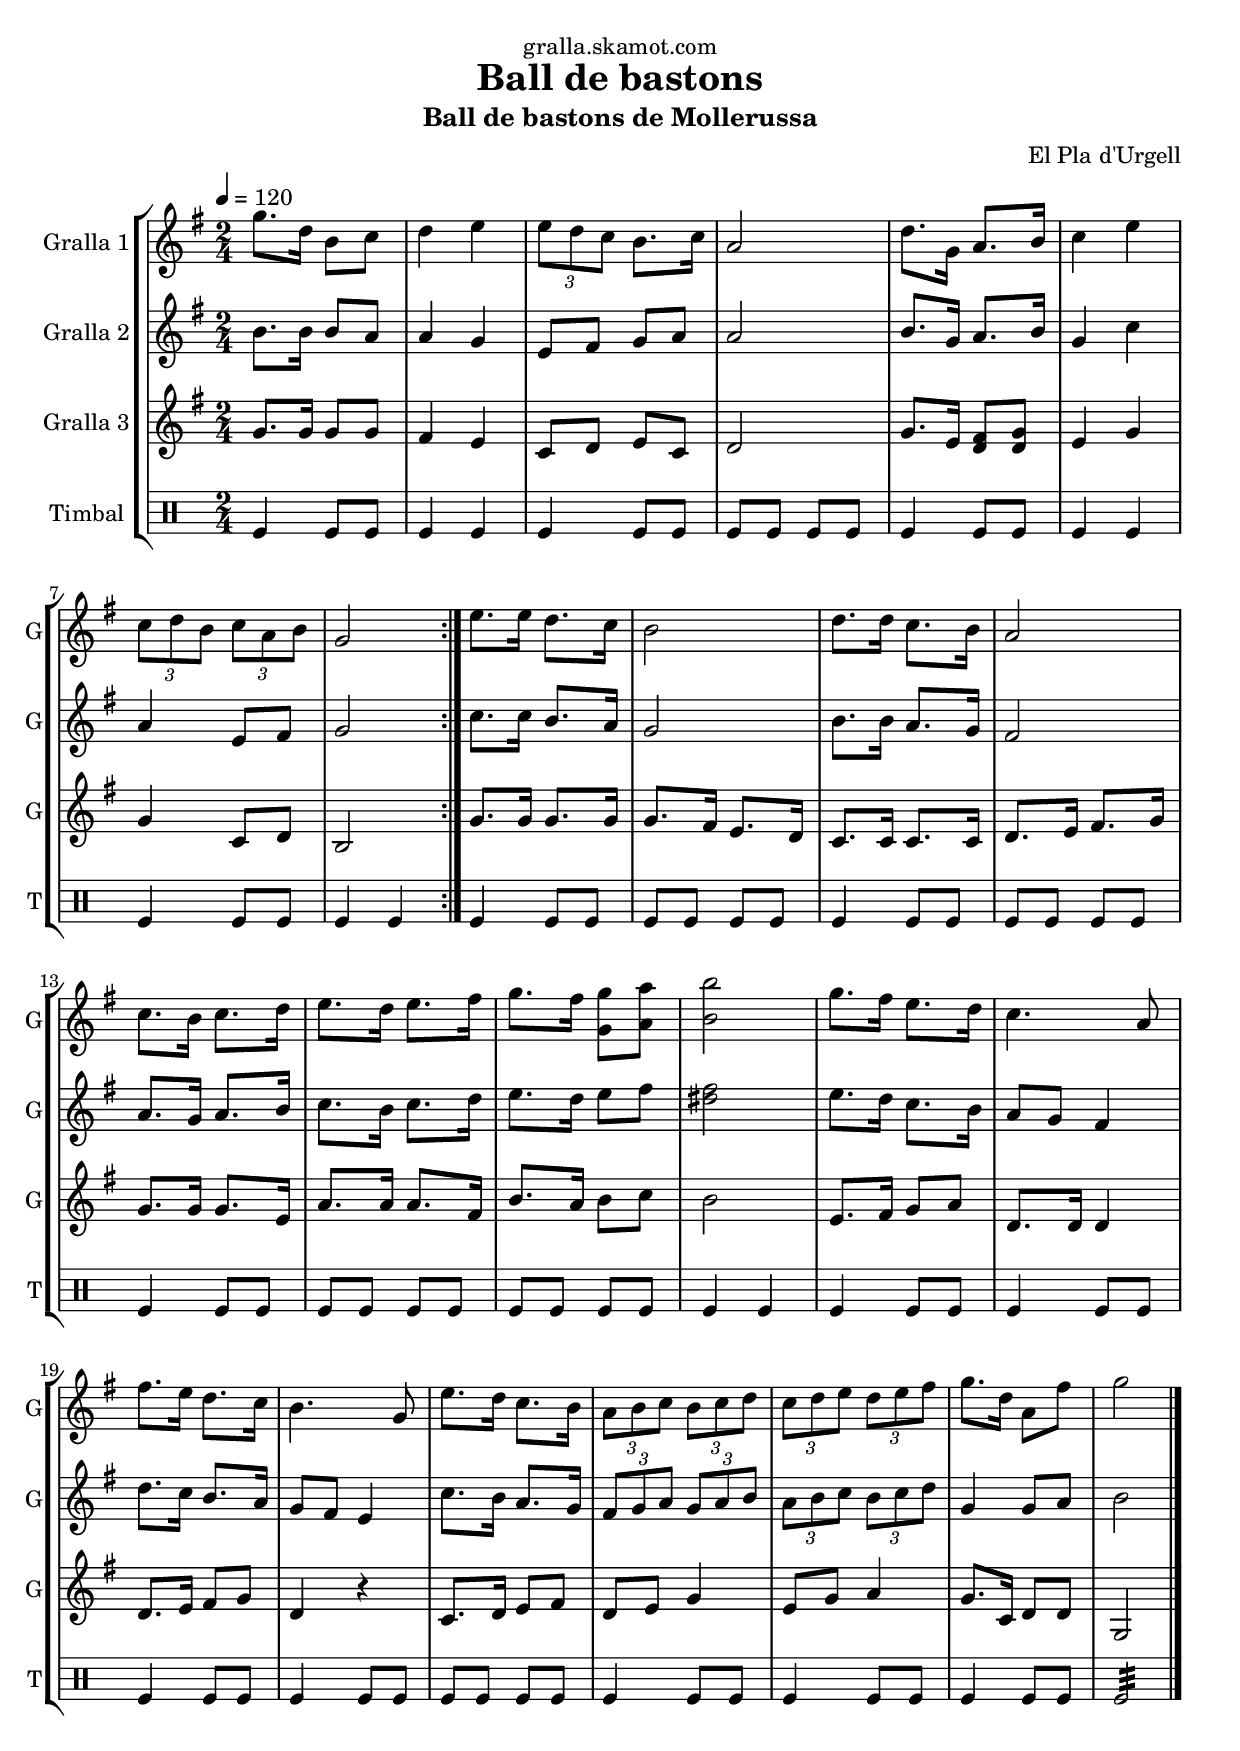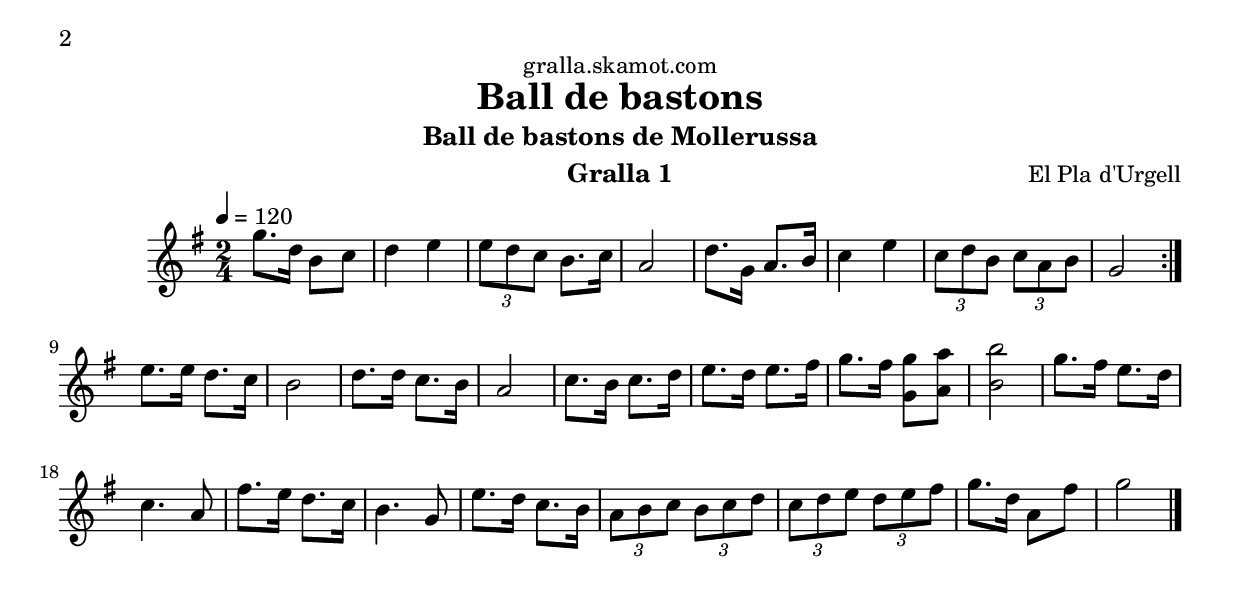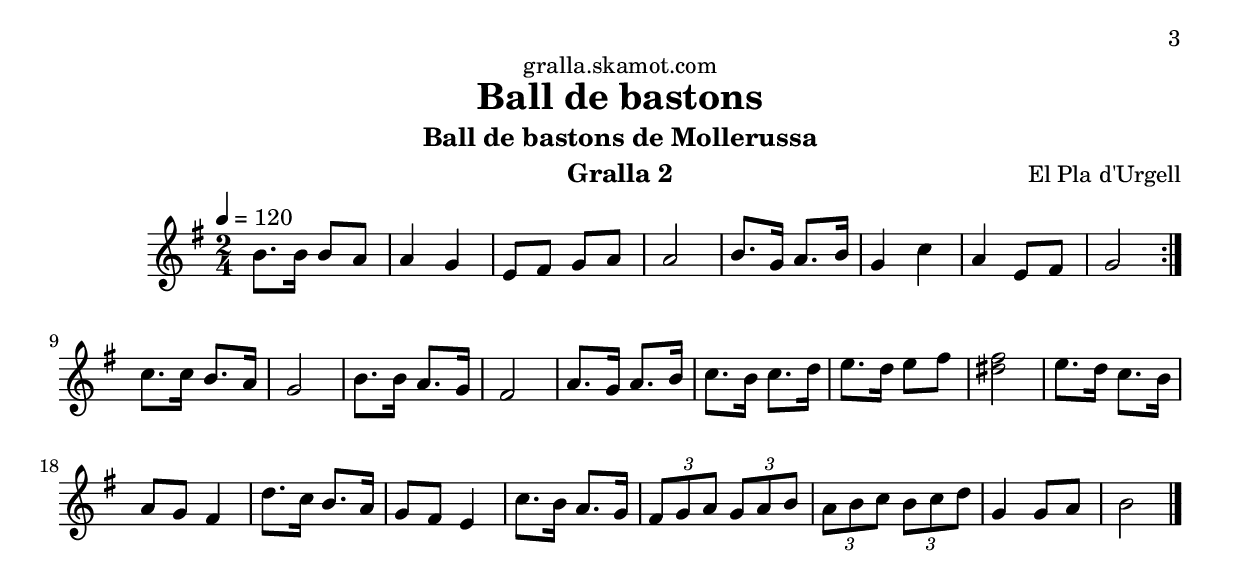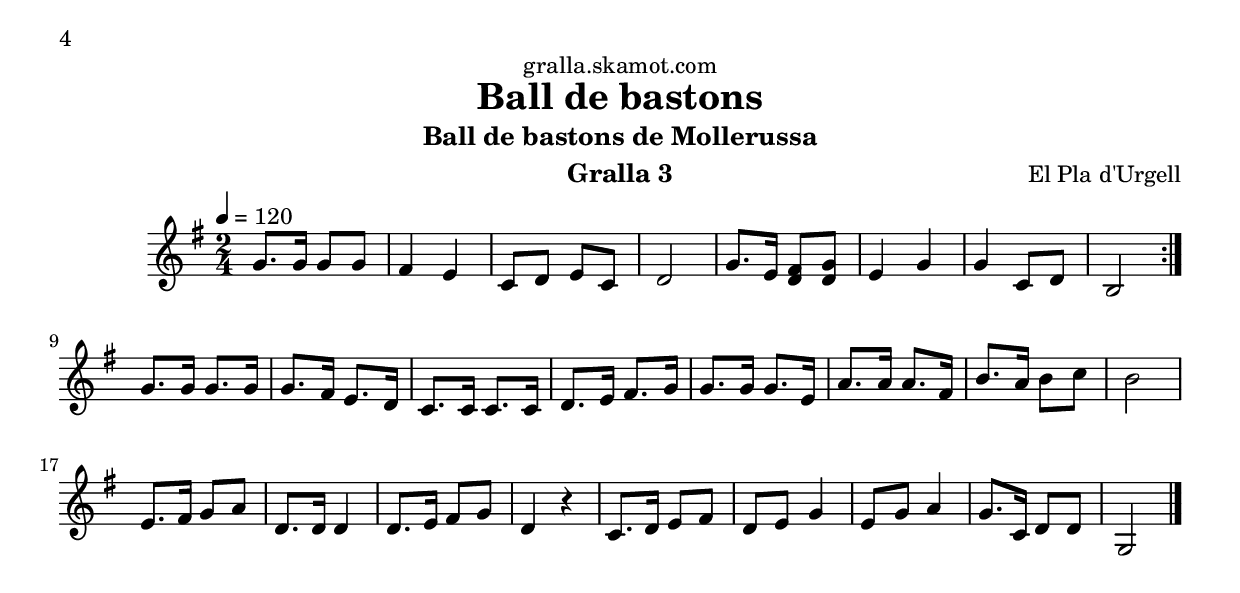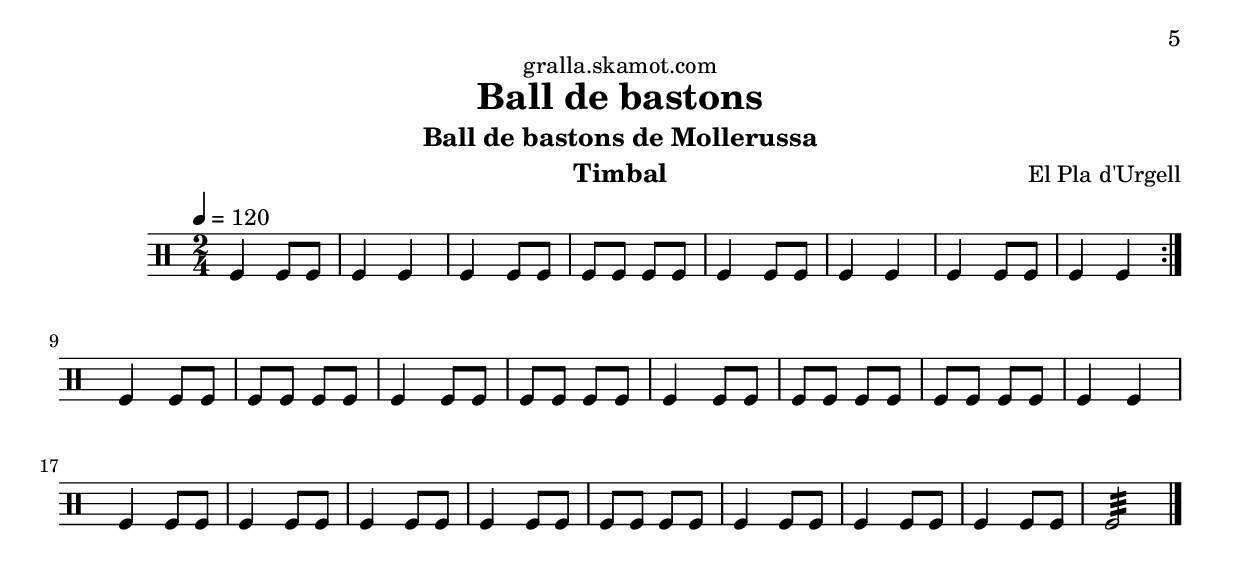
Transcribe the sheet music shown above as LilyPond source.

\version "2.16.2"

\header {
  dedication="gralla.skamot.com"
  title="Ball de bastons"
  subtitle="Ball de bastons de Mollerussa"
  subsubtitle=""
  poet=""
  meter=""
  piece=""
  composer="El Pla d'Urgell"
  arranger=""
  opus=""
  instrument=""
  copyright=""
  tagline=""
}

liniaroAa =
\relative g''
{
  \tempo 4=120
  \clef treble
  \key g \major
  \time 2/4
  \repeat volta 2 { g8. d16 b8 c  |
  d4 e  |
  \times 2/3 { e8 d c } b8. c16  |
  a2  |
  %05
  d8. g,16 a8. b16  |
  c4 e  |
  \times 2/3 { c8 d b } \times 2/3 { c a b }  |
  g2  | }
  e'8. e16 d8. c16  |
  %10
  b2  |
  d8. d16 c8. b16  |
  a2  |
  c8. b16 c8. d16  |
  e8. d16 e8. fis16  |
  %15
  g8. fis16 <g, g'>8 <a a'>  |
  <b b'>2  |
  g'8. fis16 e8. d16  |
  c4. a8  |
  fis'8. e16 d8. c16  |
  %20
  b4. g8  |
  e'8. d16 c8. b16  |
  \times 2/3 { a8 b c } \times 2/3 { b c d }  |
  \times 2/3 { c8 d e } \times 2/3 { d e fis }  |
  g8. d16 a8 fis'  |
  %25
  g2  \bar "|."
}

liniaroAb =
\relative b'
{
  \tempo 4=120
  \clef treble
  \key g \major
  \time 2/4
  \repeat volta 2 { b8. b16 b8 a  |
  a4 g  |
  e8 fis g a  |
  a2  |
  %05
  b8. g16 a8. b16  |
  g4 c  |
  a4 e8 fis  |
  g2  | }
  c8. c16 b8. a16  |
  %10
  g2  |
  b8. b16 a8. g16  |
  fis2  |
  a8. g16 a8. b16  |
  c8. b16 c8. d16  |
  %15
  e8. d16 e8 fis  |
  <dis fis>2  |
  e8. d16 c8. b16  |
  a8 g fis4  |
  d'8. c16 b8. a16  |
  %20
  g8 fis e4  |
  c'8. b16 a8. g16  |
  \times 2/3 { fis8 g a } \times 2/3 { g a b }  |
  \times 2/3 { a8 b c } \times 2/3 { b c d }  |
  g,4 g8 a  |
  %25
  b2  \bar "|."
}

liniaroAc =
\relative g'
{
  \tempo 4=120
  \clef treble
  \key g \major
  \time 2/4
  \repeat volta 2 { g8. g16 g8 g  |
  fis4 e  |
  c8 d e c  |
  d2  |
  %05
  g8. e16 <d fis>8 <d g>  |
  e4 g  |
  g4 c,8 d  |
  b2  | }
  g'8. g16 g8. g16  |
  %10
  g8. fis16 e8. d16  |
  c8. c16 c8. c16  |
  d8. e16 fis8. g16  |
  g8. g16 g8. e16  |
  a8. a16 a8. fis16  |
  %15
  b8. a16 b8 c  |
  b2  |
  e,8. fis16 g8 a  |
  d,8. d16 d4  |
  d8. e16 fis8 g  |
  %20
  d4 r  |
  c8. d16 e8 fis  |
  d8 e g4  |
  e8 g a4  |
  g8. c,16 d8 d  |
  %25
  g,2  \bar "|."
}

liniaroAd =
\drummode
{
  \tempo 4=120
  \time 2/4
  \repeat volta 2 { tomfl4 tomfl8 tomfl  |
  tomfl4 tomfl  |
  tomfl4 tomfl8 tomfl  |
  tomfl8 tomfl tomfl tomfl  |
  %05
  tomfl4 tomfl8 tomfl  |
  tomfl4 tomfl  |
  tomfl4 tomfl8 tomfl  |
  tomfl4 tomfl  | }
  tomfl4 tomfl8 tomfl  |
  %10
  tomfl8 tomfl tomfl tomfl  |
  tomfl4 tomfl8 tomfl  |
  tomfl8 tomfl tomfl tomfl  |
  tomfl4 tomfl8 tomfl  |
  tomfl8 tomfl tomfl tomfl  |
  %15
  tomfl8 tomfl tomfl tomfl  |
  tomfl4 tomfl  |
  tomfl4 tomfl8 tomfl  |
  tomfl4 tomfl8 tomfl  |
  tomfl4 tomfl8 tomfl  |
  %20
  tomfl4 tomfl8 tomfl  |
  tomfl8 tomfl tomfl tomfl  |
  tomfl4 tomfl8 tomfl  |
  tomfl4 tomfl8 tomfl  |
  tomfl4 tomfl8 tomfl  |
  %25
  tomfl2:32  \bar "|."
}

\bookpart {
  \score {
    \new StaffGroup {
      \override Score.RehearsalMark #'self-alignment-X = #LEFT
      <<
        \new Staff \with {instrumentName = #"Gralla 1" shortInstrumentName = #"G"} \liniaroAa
        \new Staff \with {instrumentName = #"Gralla 2" shortInstrumentName = #"G"} \liniaroAb
        \new Staff \with {instrumentName = #"Gralla 3" shortInstrumentName = #"G"} \liniaroAc
        \new DrumStaff \with {instrumentName = #"Timbal" shortInstrumentName = #"T"} \liniaroAd
      >>
    }
    \layout {}
  }
  \score { \unfoldRepeats
    \new StaffGroup {
      \override Score.RehearsalMark #'self-alignment-X = #LEFT
      <<
        \new Staff \with {instrumentName = #"Gralla 1" shortInstrumentName = #"G"} \liniaroAa
        \new Staff \with {instrumentName = #"Gralla 2" shortInstrumentName = #"G"} \liniaroAb
        \new Staff \with {instrumentName = #"Gralla 3" shortInstrumentName = #"G"} \liniaroAc
        \new DrumStaff \with {instrumentName = #"Timbal" shortInstrumentName = #"T"} \liniaroAd
      >>
    }
    \midi {
      \set Staff.midiInstrument = "oboe"
      \set DrumStaff.midiInstrument = "drums"
    }
  }
}

\bookpart {
  \header {instrument="Gralla 1"}
  \score {
    \new StaffGroup {
      \override Score.RehearsalMark #'self-alignment-X = #LEFT
      <<
        \new Staff \liniaroAa
      >>
    }
    \layout {}
  }
  \score { \unfoldRepeats
    \new StaffGroup {
      \override Score.RehearsalMark #'self-alignment-X = #LEFT
      <<
        \new Staff \liniaroAa
      >>
    }
    \midi {
      \set Staff.midiInstrument = "oboe"
      \set DrumStaff.midiInstrument = "drums"
    }
  }
}

\bookpart {
  \header {instrument="Gralla 2"}
  \score {
    \new StaffGroup {
      \override Score.RehearsalMark #'self-alignment-X = #LEFT
      <<
        \new Staff \liniaroAb
      >>
    }
    \layout {}
  }
  \score { \unfoldRepeats
    \new StaffGroup {
      \override Score.RehearsalMark #'self-alignment-X = #LEFT
      <<
        \new Staff \liniaroAb
      >>
    }
    \midi {
      \set Staff.midiInstrument = "oboe"
      \set DrumStaff.midiInstrument = "drums"
    }
  }
}

\bookpart {
  \header {instrument="Gralla 3"}
  \score {
    \new StaffGroup {
      \override Score.RehearsalMark #'self-alignment-X = #LEFT
      <<
        \new Staff \liniaroAc
      >>
    }
    \layout {}
  }
  \score { \unfoldRepeats
    \new StaffGroup {
      \override Score.RehearsalMark #'self-alignment-X = #LEFT
      <<
        \new Staff \liniaroAc
      >>
    }
    \midi {
      \set Staff.midiInstrument = "oboe"
      \set DrumStaff.midiInstrument = "drums"
    }
  }
}

\bookpart {
  \header {instrument="Timbal"}
  \score {
    \new StaffGroup {
      \override Score.RehearsalMark #'self-alignment-X = #LEFT
      <<
        \new DrumStaff \liniaroAd
      >>
    }
    \layout {}
  }
  \score { \unfoldRepeats
    \new StaffGroup {
      \override Score.RehearsalMark #'self-alignment-X = #LEFT
      <<
        \new DrumStaff \liniaroAd
      >>
    }
    \midi {
      \set Staff.midiInstrument = "oboe"
      \set DrumStaff.midiInstrument = "drums"
    }
  }
}

